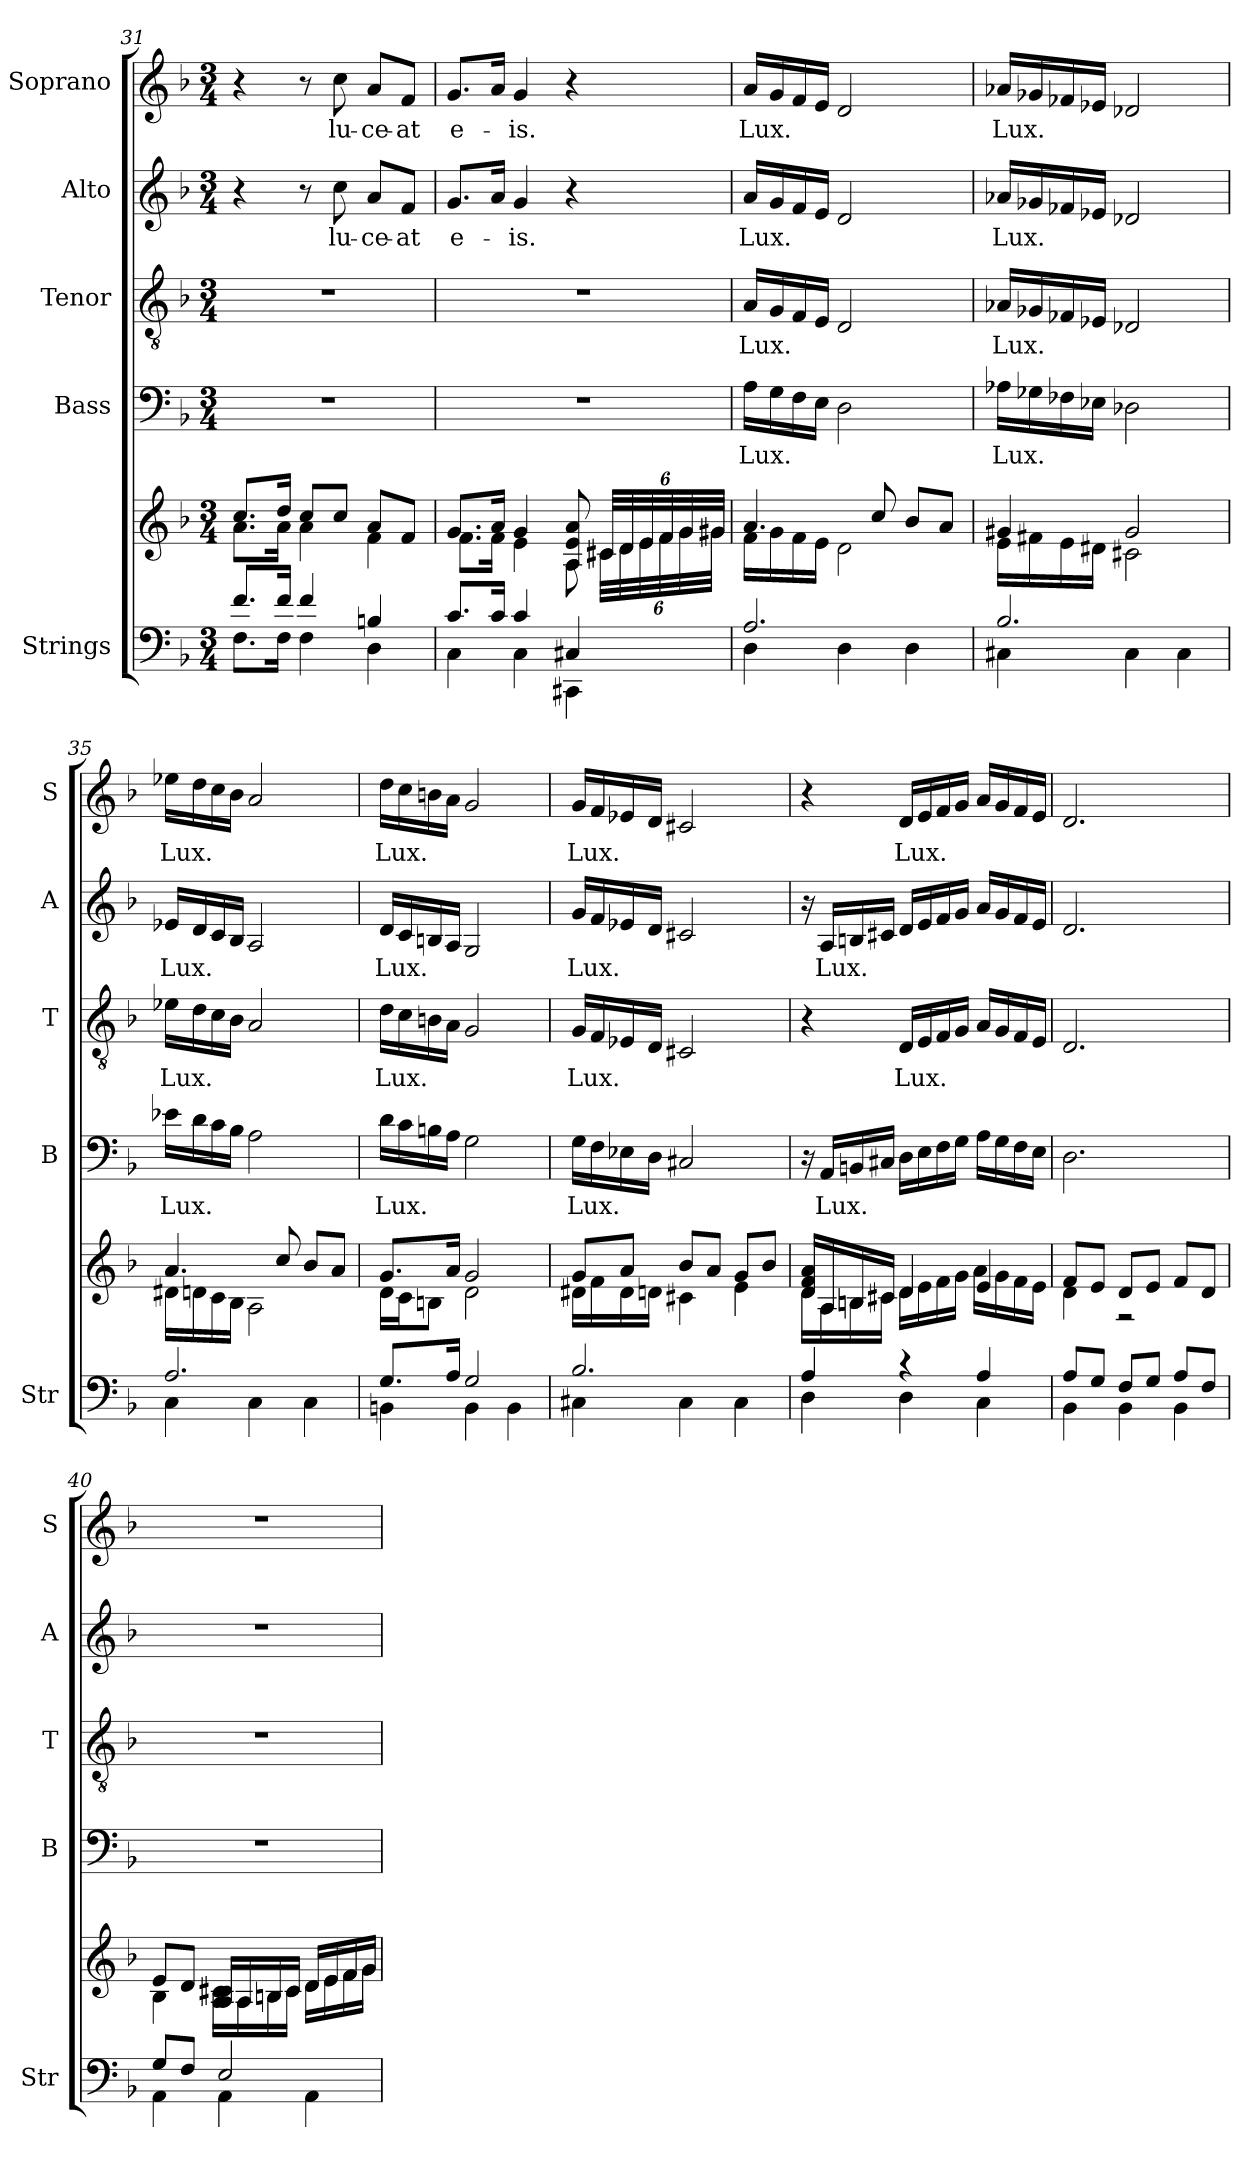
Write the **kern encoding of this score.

**kern	**kern	**kern	**text	**kern	**text	**kern	**text	**kern	**text
*part5	*part5	*part4	*part4	*part3	*part3	*part2	*part2	*part1	*part1
*staff6	*staff5	*staff4	*staff4	*staff3	*staff3	*staff2	*staff2	*staff1	*staff1
*I"Strings	*	*I"Bass	*	*I"Tenor	*	*I"Alto	*	*I"Soprano	*
*I'Str	*	*I'B	*	*I'T	*	*I'A	*	*I'S	*
*clefF4	*clefG2	*clefF4	*	*clefGv2	*	*clefG2	*	*clefG2	*
*k[b-]	*k[b-]	*k[b-]	*	*k[b-]	*	*k[b-]	*	*k[b-]	*
*M3/4	*M3/4	*M3/4	*	*M3/4	*	*M3/4	*	*M3/4	*
=31	=31	=31	=31	=31	=31	=31	=31	=31	=31
*^	*^	*	*	*	*	*	*	*	*
!	!	!	!	!LO:N:vis=2	!	!LO:N:vis=2	!	!	!	!	!
8.f/L	8.F\L	8.cc/L	8.a\L	2.r	.	2.r	.	4r	.	4r	.
16f/Jk	16F\Jk	16dd/Jk	16a\Jk	.	.	.	.	.	.	.	.
4f/	4F\	8cc/L	4a\	.	.	.	.	8r	.	8r	.
!	!	!	!	!	!	!	!	!	!LO:LY:b	!	!LO:LY:b
.	.	8cc/J	.	.	.	.	.	8cc	lu-	8cc	lu-
!	!	!	!	!	!	!	!	!	!LO:LY:b	!	!LO:LY:b
4Bn/	4D\	8a/L	4f\	.	.	.	.	8aL	-ce-	8aL	-ce-
!	!	!	!	!	!	!	!	!	!LO:LY:b	!	!LO:LY:b
.	.	8f/J	.	.	.	.	.	8fJ	-at	8fJ	-at
=32	=32	=32	=32	=32	=32	=32	=32	=32	=32	=32	=32
!	!	!	!	!LO:N:vis=2	!	!LO:N:vis=2	!	!	!LO:LY:b	!	!LO:LY:b
8.c/L	4C\	8.g/L	8.f\L	2.r	.	2.r	.	8.gL	e-	8.gL	e-
16c/Jk	.	16a/Jk	16f\Jk	.	.	.	.	16aJk	.	16aJk	.
!	!	!	!	!	!	!	!	!	!LO:LY:b	!	!LO:LY:b
4c/	4C\	4g/	4e\	.	.	.	.	4g	-is.	4g	-is.
4C#X/	4CC#X\	8A/ 8e/ 8a/	8A\	.	.	.	.	4r	.	4r	.
.	.	48c#X/LLL	48c#X\LLL	.	.	.	.	.	.	.	.
.	.	48d/	48d\	.	.	.	.	.	.	.	.
.	.	48e/	48e\	.	.	.	.	.	.	.	.
.	.	48f/	48f\	.	.	.	.	.	.	.	.
.	.	48g/	48g\	.	.	.	.	.	.	.	.
.	.	48g#X/JJJ	48g#X\JJJ	.	.	.	.	.	.	.	.
=33	=33	=33	=33	=33	=33	=33	=33	=33	=33	=33	=33
2.A/	4D\	4.a/	16f\LL	16ALL	Lux.	16ALL	Lux.	16aLL	Lux.	16aLL	Lux.
.	.	.	16g\	16G	.	16G	.	16g	.	16g	.
.	.	.	16f\	16F	.	16F	.	16f	.	16f	.
.	.	.	16e\JJ	16EJJ	.	16EJJ	.	16eJJ	.	16eJJ	.
.	4D\	.	2d\	2D	.	2D	.	2d	.	2d	.
.	.	8cc/	.	.	.	.	.	.	.	.	.
.	4D\	8b-/L	.	.	.	.	.	.	.	.	.
.	.	8a/J	.	.	.	.	.	.	.	.	.
=34	=34	=34	=34	=34	=34	=34	=34	=34	=34	=34	=34
2.B-/	4C#X\	4g#X/	16e\LL	16A-XLL	Lux.	16A-XLL	Lux.	16a-XLL	Lux.	16a-XLL	Lux.
.	.	.	16f#X\	16G-X	.	16G-X	.	16g-X	.	16g-X	.
.	.	.	16e\	16F-X	.	16F-X	.	16f-X	.	16f-X	.
.	.	.	16d#X\JJ	16E-XJJ	.	16E-XJJ	.	16e-XJJ	.	16e-XJJ	.
.	4C#\	2g#/	2c#X\	2D-X	.	2D-X	.	2d-X	.	2d-X	.
.	4C#\	.	.	.	.	.	.	.	.	.	.
=35	=35	=35	=35	=35	=35	=35	=35	=35	=35	=35	=35
2.A/	4C\	4.a/	16d#X\LL	16e-XLL	Lux.	16e-XLL	Lux.	16e-XLL	Lux.	16ee-XLL	Lux.
.	.	.	16dn\	16d	.	16d	.	16d	.	16dd	.
.	.	.	16c\	16c	.	16c	.	16c	.	16cc	.
.	.	.	16B-\JJ	16B-JJ	.	16B-JJ	.	16B-JJ	.	16b-JJ	.
.	4C\	.	2A\	2A	.	2A	.	2A	.	2a	.
.	.	8cc/	.	.	.	.	.	.	.	.	.
.	4C\	8b-/L	.	.	.	.	.	.	.	.	.
.	.	8a/J	.	.	.	.	.	.	.	.	.
=36	=36	=36	=36	=36	=36	=36	=36	=36	=36	=36	=36
8.G/L	4BBn\	8.g/L	16d\LL	16dLL	Lux.	16dLL	Lux.	16dLL	Lux.	16ddLL	Lux.
.	.	.	16c\J	16c	.	16c	.	16c	.	16cc	.
.	.	.	8Bn\J	16Bn	.	16Bn	.	16Bn	.	16bn	.
16A/Jk	.	16a/Jk	.	16AJJ	.	16AJJ	.	16AJJ	.	16aJJ	.
2G/	4BB\	2g/	2d\	2G	.	2G	.	2G	.	2g	.
.	4BB\	.	.	.	.	.	.	.	.	.	.
=37	=37	=37	=37	=37	=37	=37	=37	=37	=37	=37	=37
2.B-/	4C#X\	8g/L	16d#X\LL	16GLL	Lux.	16GLL	Lux.	16gLL	Lux.	16gLL	Lux.
.	.	.	16f\	16F	.	16F	.	16f	.	16f	.
.	.	8a/J	16d#\	16E-X	.	16E-X	.	16e-X	.	16e-X	.
.	.	.	16dn\JJ	16DJJ	.	16DJJ	.	16dJJ	.	16dJJ	.
.	4C#\	8b-/L	4c#X\	2C#X	.	2C#X	.	2c#X	.	2c#X	.
.	.	8a/J	.	.	.	.	.	.	.	.	.
.	4C#\	8g/L	4e\	.	.	.	.	.	.	.	.
.	.	8b-/J	.	.	.	.	.	.	.	.	.
=38	=38	=38	=38	=38	=38	=38	=38	=38	=38	=38	=38
4A/	4D\	16d/ 16f/ 16a/LL	16d\LL	16r	.	4r	.	16r	.	4r	.
.	.	16A/	16A\	16AALL	Lux.	.	.	16ALL	Lux.	.	.
.	.	16Bn/	16Bn\	16BBn	.	.	.	16Bn	.	.	.
.	.	16c#X/JJ	16c#X\JJ	16C#XJJ	.	.	.	16c#XJJ	.	.	.
4r	4D\	4d/	16d\LL	16DLL	.	16DLL	Lux.	16dLL	.	16dLL	Lux.
.	.	.	16e\	16E	.	16E	.	16e	.	16e	.
.	.	.	16f\	16F	.	16F	.	16f	.	16f	.
.	.	.	16g\JJ	16GJJ	.	16GJJ	.	16gJJ	.	16gJJ	.
4A/	4C\	4e/	16a\LL	16ALL	.	16ALL	.	16aLL	.	16aLL	.
.	.	.	16g\	16G	.	16G	.	16g	.	16g	.
.	.	.	16f\	16F	.	16F	.	16f	.	16f	.
.	.	.	16e\JJ	16EJJ	.	16EJJ	.	16eJJ	.	16eJJ	.
=39	=39	=39	=39	=39	=39	=39	=39	=39	=39	=39	=39
8A/L	4BB-\	8f/L	4d\	2.D	.	2.D	.	2.d	.	2.d	.
8G/J	.	8e/J	.	.	.	.	.	.	.	.	.
8F/L	4BB-\	8d/L	2r	.	.	.	.	.	.	.	.
8G/J	.	8e/J	.	.	.	.	.	.	.	.	.
8A/L	4BB-\	8f/L	.	.	.	.	.	.	.	.	.
8F/J	.	8d/J	.	.	.	.	.	.	.	.	.
=40	=40	=40	=40	=40	=40	=40	=40	=40	=40	=40	=40
!	!	!	!	!LO:N:vis=2	!	!LO:N:vis=2	!	!LO:N:vis=2	!	!LO:N:vis=2	!
8G/L	4AA\	8e/L	4B-\	2.r	.	2.r	.	2.r	.	2.r	.
8F/J	.	8d/J	.	.	.	.	.	.	.	.	.
2E/	4AA\	16A/ 16c#X/LL	16A\ 16c#X\LL	.	.	.	.	.	.	.	.
.	.	16A/	16A\	.	.	.	.	.	.	.	.
.	.	16Bn/	16Bn\	.	.	.	.	.	.	.	.
.	.	16c#/JJ	16c#\JJ	.	.	.	.	.	.	.	.
.	4AA\	16d/LL	16d\LL	.	.	.	.	.	.	.	.
.	.	16e/	16e\	.	.	.	.	.	.	.	.
.	.	16f/	16f\	.	.	.	.	.	.	.	.
.	.	16g/JJ	16g\JJ	.	.	.	.	.	.	.	.
*v	*v	*	*	*	*	*	*	*	*	*	*
*	*v	*v	*	*	*	*	*	*	*	*
=	=	=	=	=	=	=	=	=	=
*-	*-	*-	*-	*-	*-	*-	*-	*-	*-
